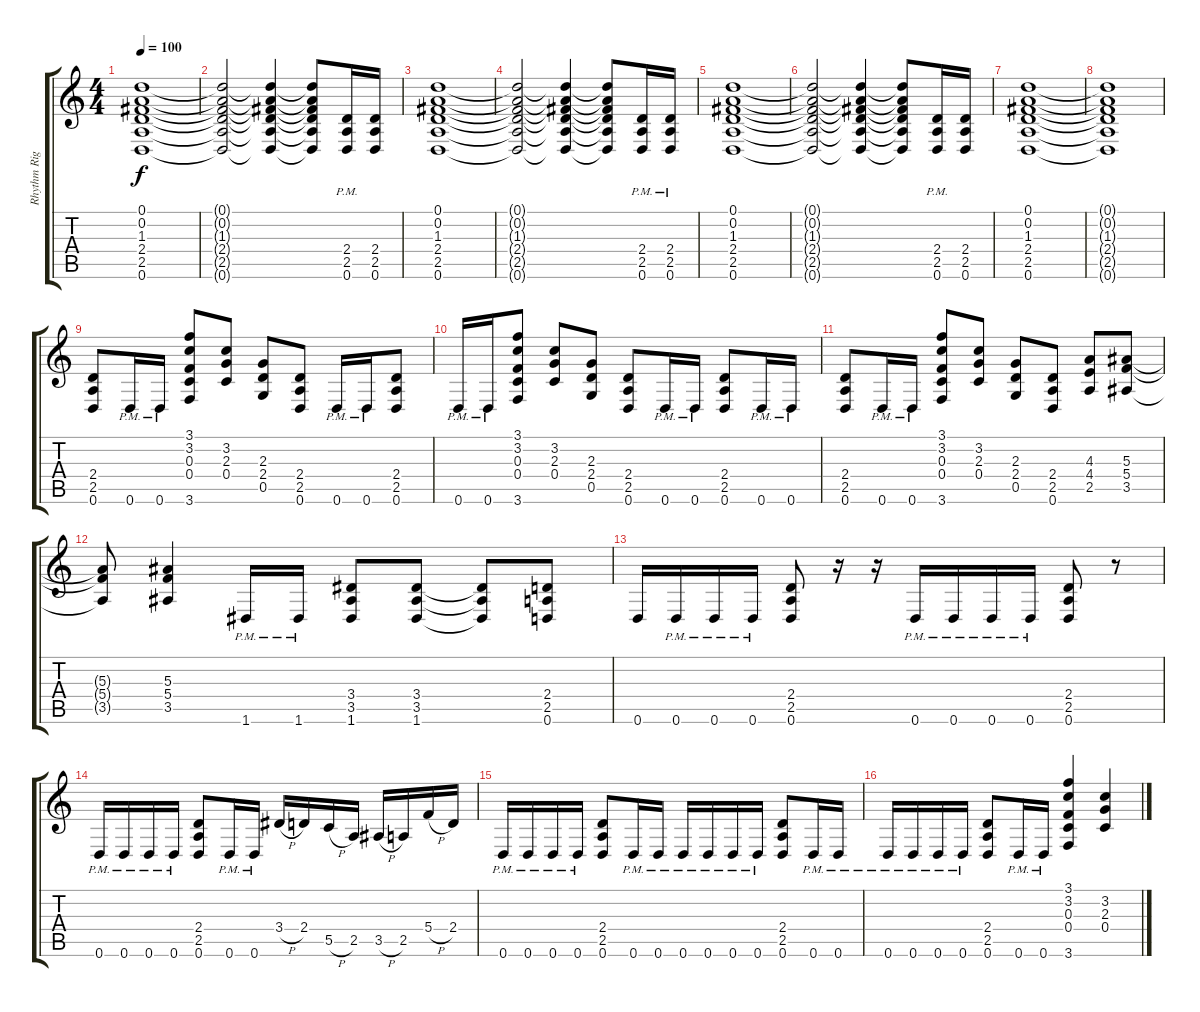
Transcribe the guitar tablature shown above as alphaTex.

\track ("Rhythm Right" "Rhythm Rig") {instrument overdrivenguitar}
\staff {score tabs}
\tuning (D4 A3 F3 C3 G2 D2) {hide}
\ts (4 4)
\tempo 100
\clef g2
\ks c
(0.1 0.2 1.3 2.4 2.5 0.6).1{dy f} |
(0.1{t} 0.2{t} 1.3{t} 2.4{t} 2.5{t} 0.6{t}).2 (0.1{t} 0.2{t} 1.3{t} 2.4{t} 2.5{t} 0.6{t}).4 (0.1{t} 0.2{t} 1.3{t} 2.4{t} 2.5{t} 0.6{t}).8 (2.4{pm} 2.5 0.6).16 (2.4 2.5 0.6).16 |
(0.1 0.2 1.3 2.4 2.5 0.6).1 |
(0.1{t} 0.2{t} 1.3{t} 2.4{t} 2.5{t} 0.6{t}).2 (0.1{t} 0.2{t} 1.3{t} 2.4{t} 2.5{t} 0.6{t}).4 (0.1{t} 0.2{t} 1.3{t} 2.4{t} 2.5{t} 0.6{t}).8 (2.4 2.5 0.6{pm}).16 (2.4 2.5 0.6{pm}).16 |
(0.1 0.2 1.3 2.4 2.5 0.6).1 |
(0.1{t} 0.2{t} 1.3{t} 2.4{t} 2.5{t} 0.6{t}).2 (0.1{t} 0.2{t} 1.3{t} 2.4{t} 2.5{t} 0.6{t}).4 (0.1{t} 0.2{t} 1.3{t} 2.4{t} 2.5{t} 0.6{t}).8 (2.4{pm} 2.5 0.6).16 (2.4 2.5 0.6).16 |
(0.1 0.2 1.3 2.4 2.5 0.6).1 |
(0.1{t} 0.2{t} 1.3{t} 2.4{t} 2.5{t} 0.6{t}).1 |
(2.4 2.5 0.6).8 0.6{pm}.16 0.6{pm}.16 (3.1 3.2 0.3 0.4 3.6).8 (3.2 2.3 0.4).8 (2.3 2.4 0.5).8 (2.4 2.5 0.6).8 0.6{pm}.16 0.6{pm}.16 (2.4 2.5 0.6).8 |
0.6{pm}.16 0.6{pm}.16 (3.1 3.2 0.3 0.4 3.6).8 (3.2 2.3 0.4).8 (2.3 2.4 0.5).8 (2.4 2.5 0.6).8 0.6{pm}.16 0.6{pm}.16 (2.4 2.5 0.6).8 0.6{pm}.16 0.6{pm}.16 |
(2.4 2.5 0.6).8 0.6{pm}.16 0.6{pm}.16 (3.1 3.2 0.3 0.4 3.6).8 (3.2 2.3 0.4).8 (2.3 2.4 0.5).8 (2.4 2.5 0.6).8 (4.3 4.4 2.5).8 (5.3 5.4 3.5).8 |
(5.3{t} 5.4{t} 3.5{t}).8 (5.3 5.4 3.5).4 1.6{pm}.16 1.6{pm}.16 (3.4 3.5 1.6).8 (3.4 3.5 1.6).8 (3.4{t} 3.5{t} 1.6{t}).8 (2.4 2.5 0.6).8 |
0.6.16 0.6{pm}.16 0.6{pm}.16 0.6{pm}.16 (2.4 2.5 0.6).8 r.16 r.16 0.6{pm}.16 0.6{pm}.16 0.6{pm}.16 0.6{pm}.16 (2.4 2.5 0.6).8 r.8 |
0.6{pm}.16 0.6{pm}.16 0.6{pm}.16 0.6{pm}.16 (2.4 2.5 0.6).8 0.6{pm}.16 0.6{pm}.16 3.4{h}.16 2.4.16 5.5{h}.16 2.5.16 3.5{h}.16 2.5.16 5.4{h}.16 2.4.16 |
0.6{pm}.16 0.6{pm}.16 0.6{pm}.16 0.6{pm}.16 (2.4 2.5 0.6).8 0.6{pm}.16 0.6{pm}.16 0.6{pm}.16 0.6{pm}.16 0.6{pm}.16 0.6{pm}.16 (2.4 2.5 0.6).8 0.6{pm}.16 0.6{pm}.16 |
0.6{pm}.16 0.6{pm}.16 0.6{pm}.16 0.6{pm}.16 (2.4 2.5 0.6).8 0.6{pm}.16 0.6{pm}.16 (3.1 3.2 0.3 0.4 3.6).4 (3.2 2.3 0.4).4
